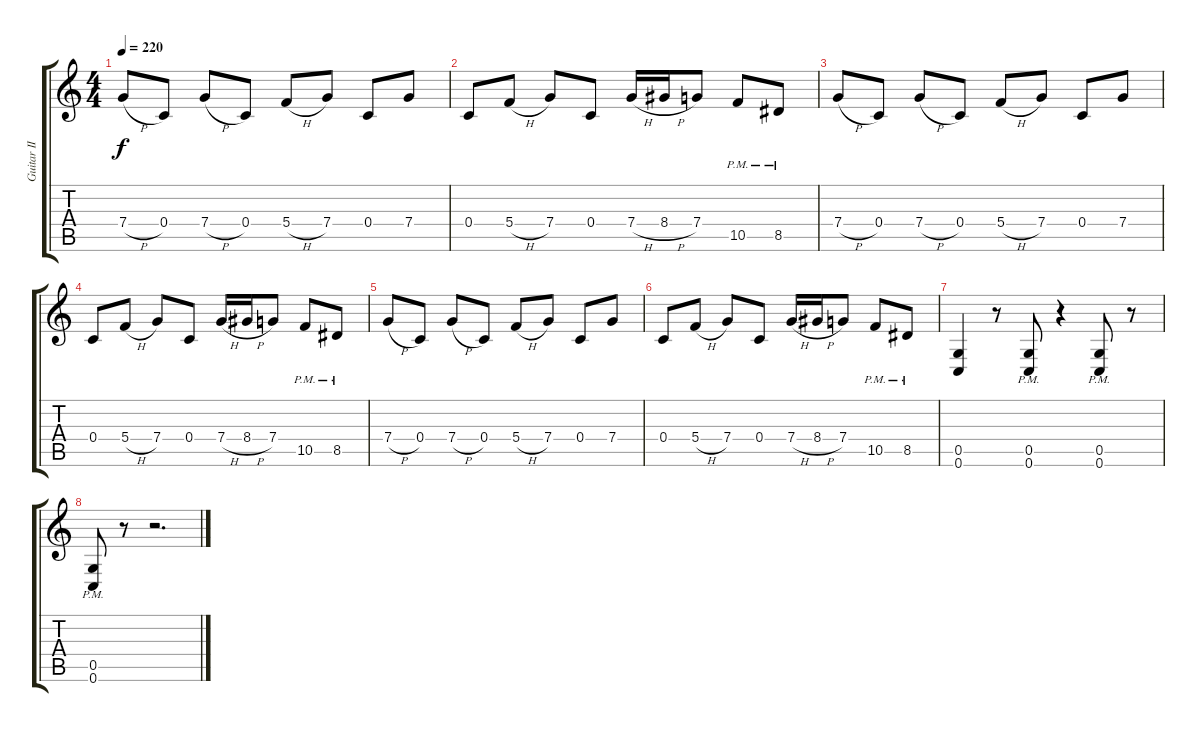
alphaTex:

\track ("Guitar II" "Guitar II") {instrument overdrivenguitar}
\staff {score tabs}
\tuning (D4 A3 F3 C3 G2 C2) {hide}
\ts (4 4)
\tempo 220
\clef g2
\ks c
7.4{h}.8{dy f} 0.4.8 7.4{h}.8 0.4.8 5.4{h}.8 7.4.8 0.4.8 7.4.8 |
0.4.8 5.4{h}.8 7.4.8 0.4.8 7.4{h}.16 8.4{h}.16 7.4.8 10.5{pm}.8 8.5{pm}.8 |
7.4{h}.8 0.4.8 7.4{h}.8 0.4.8 5.4{h}.8 7.4.8 0.4.8 7.4.8 |
0.4.8 5.4{h}.8 7.4.8 0.4.8 7.4{h}.16 8.4{h}.16 7.4.8 10.5{pm}.8 8.5{pm}.8 |
7.4{h}.8 0.4.8 7.4{h}.8 0.4.8 5.4{h}.8 7.4.8 0.4.8 7.4.8 |
0.4.8 5.4{h}.8 7.4.8 0.4.8 7.4{h}.16 8.4{h}.16 7.4.8 10.5{pm}.8 8.5{pm}.8 |
(0.5 0.6).4 r.8 (0.5 0.6{pm}).8 r.4 (0.5 0.6{pm}).8 r.8 |
(0.5 0.6{pm}).8 r.8 r.2{d}
